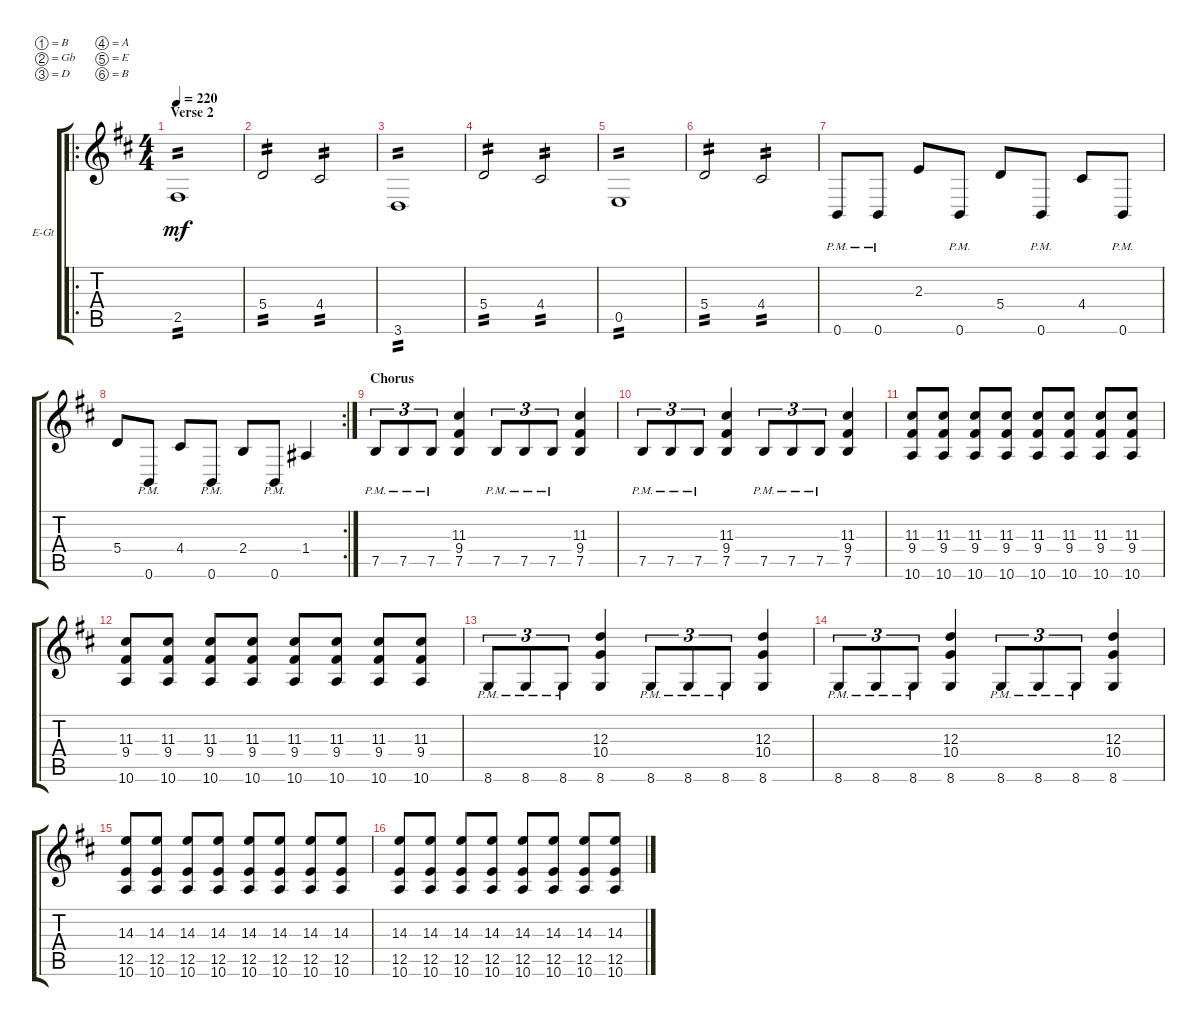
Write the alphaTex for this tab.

\bracketExtendMode groupsimilarinstruments
\firstSystemTrackNameOrientation horizontal
\otherSystemsTrackNameOrientation horizontal
\track ("Electric Guitar 2" "E-Gt") {instrument distortionguitar}
\staff {score tabs}
\tuning (B3 Gb3 D3 A2 E2 B1)
\ro
\ts (4 4)
\section ("" "Verse 2")
\tempo 220
\clef g2
\ks bminor
2.5.1{tp 2 dy mf} |
5.4.2{tp 2} 4.4.2{tp 2} |
3.6.1{tp 2} |
5.4.2{tp 2} 4.4.2{tp 2} |
0.5.1{tp 2} |
5.4.2{tp 2} 4.4.2{tp 2} |
0.6{pm}.8 0.6{pm}.8 2.3.8 0.6{pm}.8 5.4.8 0.6{pm}.8 4.4.8 0.6{pm}.8 |
\rc 2
5.4.8 0.6{pm}.8 4.4.8 0.6{pm}.8 2.4.8 0.6{pm}.8 1.4.4 |
\section ("" "Chorus")
7.5{pm}.8{tu (3 2)} 7.5{pm}.8{tu (3 2)} 7.5{pm}.8{tu (3 2)} (7.5 9.4 11.3).4 7.5{pm}.8{tu (3 2)} 7.5{pm}.8{tu (3 2)} 7.5{pm}.8{tu (3 2)} (7.5 9.4 11.3).4 |
7.5{pm}.8{tu (3 2)} 7.5{pm}.8{tu (3 2)} 7.5{pm}.8{tu (3 2)} (7.5 9.4 11.3).4 7.5{pm}.8{tu (3 2)} 7.5{pm}.8{tu (3 2)} 7.5{pm}.8{tu (3 2)} (7.5 9.4 11.3).4 |
(9.4 11.3 10.6).8 (9.4 11.3 10.6).8 (9.4 11.3 10.6).8 (9.4 11.3 10.6).8 (9.4 11.3 10.6).8 (9.4 11.3 10.6).8 (9.4 11.3 10.6).8 (9.4 11.3 10.6).8 |
(9.4 11.3 10.6).8 (9.4 11.3 10.6).8 (9.4 11.3 10.6).8 (9.4 11.3 10.6).8 (9.4 11.3 10.6).8 (9.4 11.3 10.6).8 (9.4 11.3 10.6).8 (9.4 11.3 10.6).8 |
8.6{pm}.8{tu (3 2)} 8.6{pm}.8{tu (3 2)} 8.6{pm}.8{tu (3 2)} (10.4 12.3 8.6).4 8.6{pm}.8{tu (3 2)} 8.6{pm}.8{tu (3 2)} 8.6{pm}.8{tu (3 2)} (10.4 12.3 8.6).4 |
8.6{pm}.8{tu (3 2)} 8.6{pm}.8{tu (3 2)} 8.6{pm}.8{tu (3 2)} (10.4 12.3 8.6).4 8.6{pm}.8{tu (3 2)} 8.6{pm}.8{tu (3 2)} 8.6{pm}.8{tu (3 2)} (10.4 12.3 8.6).4 |
(14.3 10.6 12.5).8 (14.3 10.6 12.5).8 (14.3 10.6 12.5).8 (14.3 10.6 12.5).8 (14.3 10.6 12.5).8 (14.3 10.6 12.5).8 (14.3 10.6 12.5).8 (14.3 10.6 12.5).8 |
(14.3 10.6 12.5).8 (14.3 10.6 12.5).8 (14.3 10.6 12.5).8 (14.3 10.6 12.5).8 (14.3 10.6 12.5).8 (14.3 10.6 12.5).8 (14.3 10.6 12.5).8 (14.3 10.6 12.5).8
